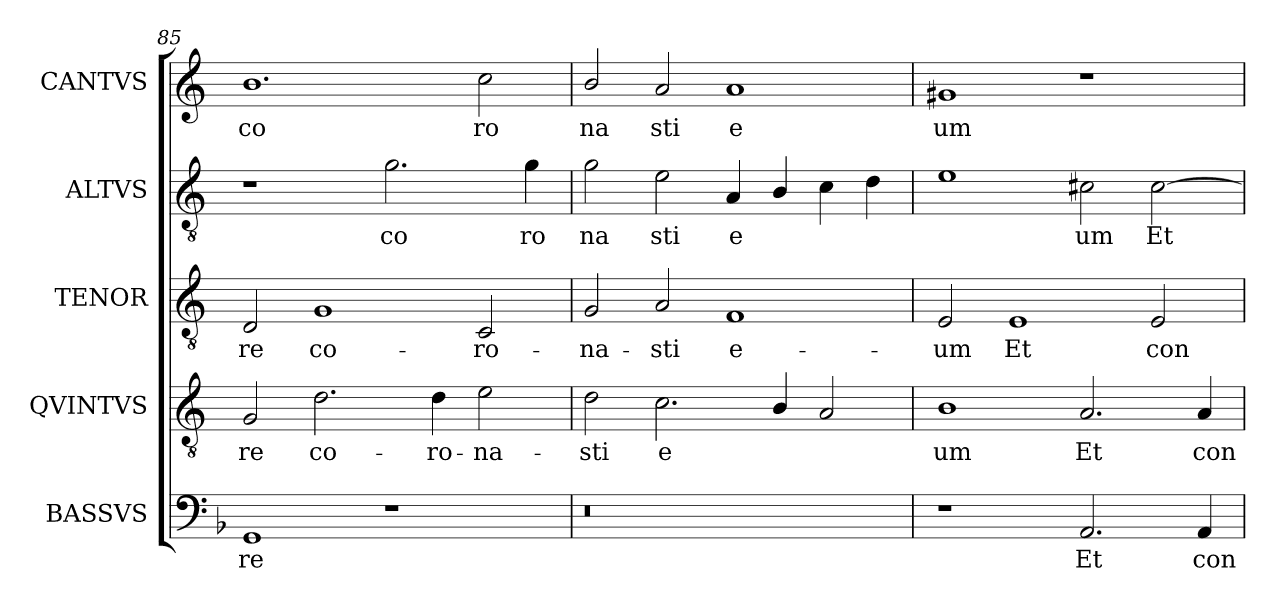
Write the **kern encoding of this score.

**kern	**text	**kern	**text	**kern	**text	**kern	**text	**kern	**text
*part5	*part5	*part4	*part4	*part3	*part3	*part2	*part2	*part1	*part1
*staff5	*staff5	*staff4	*staff4	*staff3	*staff3	*staff2	*staff2	*staff1	*staff1
*I"BASSVS	*	*I"QVINTVS	*	*I"TENOR	*	*I"ALTVS	*	*I"CANTVS	*
!!LO:PB:g=z
*clefF4	*	*clefGv2	*	*clefGv2	*	*clefGv2	*	*clefG2	*
*	*	*ITrd-3c-5	*	*ITrd-3c-5	*	*ITrd-3c-5	*	*ITrd-3c-5	*
*k[b-]	*	*k[b-]	*	*k[b-]	*	*k[b-]	*	*k[b-]	*
*F:	*	*F:	*	*F:	*	*F:	*	*F:	*
=85	=85	=85	=85	=85	=85	=85	=85	=85	=85
!	!LO:LY:b:cj	!	!LO:LY:b:cj	!	!LO:LY:b:cj	!	!	!	!LO:LY:b:cj
1GG	re	2c/	re	2G/	re	1r	.	1.ee	co
!	!	!	!LO:LY:b:cj	!	!LO:LY:b:cj	!	!	!	!
.	.	2.g\	co-	1c	co-	.	.	.	.
!	!	!	!	!	!	!	!LO:LY:b:cj	!	!
1r	.	.	.	.	.	2.cc\	co	.	.
!	!	!	!LO:LY:b:cj	!	!	!	!	!	!
.	.	4g\	-ro-	.	.	.	.	.	.
!	!	!	!LO:LY:b:cj	!	!LO:LY:b:cj	!	!	!	!LO:LY:b:cj
.	.	2a\	-na-	2F/	-ro-	.	.	2ff\	ro
!	!	!	!	!	!	!	!LO:LY:b:cj	!	!
.	.	.	.	.	.	4cc\	ro	.	.
=86	=86	=86	=86	=86	=86	=86	=86	=86	=86
!	!	!	!LO:LY:b:cj	!	!LO:LY:b:cj	!	!LO:LY:b:cj	!	!LO:LY:b:cj
0r	.	2g\	-sti	2c/	-na-	2cc\	na	2ee/	na
!	!	!	!LO:LY:b:cj	!	!LO:LY:b:cj	!	!LO:LY:b:cj	!	!LO:LY:b:cj
.	.	2.f\	e-	2d/	-sti	2a\	sti	2dd/	sti
!	!	!	!	!	!LO:LY:b:cj	!	!LO:LY:b:cj	!	!LO:LY:b:cj
.	.	.	.	1B-	e-	4d/	e	1dd	e
!	!	!	!LO:LY:b:cj	!	!	!	!LO:LY:b:cj	!	!
.	.	4e/	--	.	.	4e/	.	.	.
!	!	!	!LO:LY:b:cj	!	!	!	!LO:LY:b:cj	!	!
.	.	2d/	--	.	.	4f\	.	.	.
!	!	!	!	!	!	!	!LO:LY:b:cj	!	!
.	.	.	.	.	.	4g\	.	.	.
=87	=87	=87	=87	=87	=87	=87	=87	=87	=87
!	!	!	!LO:LY:b:cj	!	!LO:LY:b:cj	!	!LO:LY:b:cj	!	!LO:LY:b:cj
1r	.	1e	-um	2A/	-um	1a	.	1cc#X	um
!	!	!	!	!	!LO:LY:b:cj	!	!	!	!
.	.	.	.	1A	Et	.	.	.	.
!	!LO:LY:b:cj	!	!LO:LY:b:cj	!	!	!	!LO:LY:b:cj	!	!
2.AA/	Et	2.d/	Et	.	.	2f#X\	um	1r	.
!	!	!	!	!	!LO:LY:b:cj	!	!LO:LY:b:cj	!	!
.	.	.	.	2A/	con-	[>2f#\	Et	.	.
!	!LO:LY:b:cj	!	!LO:LY:b:cj	!	!	!	!	!	!
4AA/	con-	4d/	con-	.	.	.	.	.	.
=	=	=	=	=	=	=	=	=	=
*-	*-	*-	*-	*-	*-	*-	*-	*-	*-
